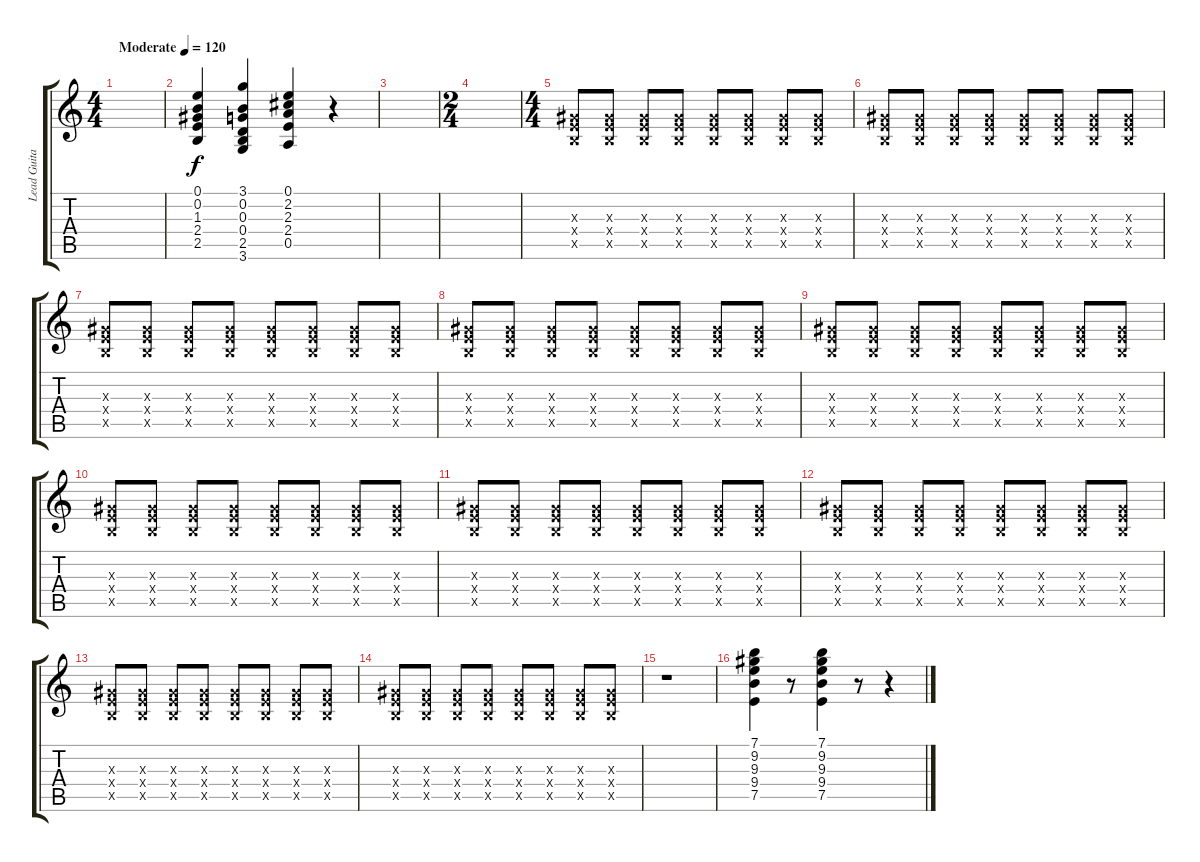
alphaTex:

\track ("Lead Guitar" "Lead Guita") {instrument overdrivenguitar}
\staff {score tabs}
\tuning (E4 B3 G3 D3 A2 E2) {hide}
\ts (4 4)
\tempo (120 "Moderate")
\clef g2
\ks c
|
(0.1 0.2 1.3 2.4 2.5).4 (3.1 0.2 0.3 0.4 2.5 3.6).4 (0.1 2.2 2.3 2.4 0.5).4 r.4 |
|
\ts (2 4)
|
\ts (4 4)
(1.3{x} 2.4{x} 2.5{x}).8 (1.3{x} 2.4{x} 2.5{x}).8 (1.3{x} 2.4{x} 2.5{x}).8 (1.3{x} 2.4{x} 2.5{x}).8 (1.3{x} 2.4{x} 2.5{x}).8 (1.3{x} 2.4{x} 2.5{x}).8 (1.3{x} 2.4{x} 2.5{x}).8 (1.3{x} 2.4{x} 2.5{x}).8 |
(1.3{x} 2.4{x} 2.5{x}).8 (1.3{x} 2.4{x} 2.5{x}).8 (1.3{x} 2.4{x} 2.5{x}).8 (1.3{x} 2.4{x} 2.5{x}).8 (1.3{x} 2.4{x} 2.5{x}).8 (1.3{x} 2.4{x} 2.5{x}).8 (1.3{x} 2.4{x} 2.5{x}).8 (1.3{x} 2.4{x} 2.5{x}).8 |
(1.3{x} 2.4{x} 2.5{x}).8 (1.3{x} 2.4{x} 2.5{x}).8 (1.3{x} 2.4{x} 2.5{x}).8 (1.3{x} 2.4{x} 2.5{x}).8 (1.3{x} 2.4{x} 2.5{x}).8 (1.3{x} 2.4{x} 2.5{x}).8 (1.3{x} 2.4{x} 2.5{x}).8 (1.3{x} 2.4{x} 2.5{x}).8 |
(1.3{x} 2.4{x} 2.5{x}).8 (1.3{x} 2.4{x} 2.5{x}).8 (1.3{x} 2.4{x} 2.5{x}).8 (1.3{x} 2.4{x} 2.5{x}).8 (1.3{x} 2.4{x} 2.5{x}).8 (1.3{x} 2.4{x} 2.5{x}).8 (1.3{x} 2.4{x} 2.5{x}).8 (1.3{x} 2.4{x} 2.5{x}).8 |
(1.3{x} 2.4{x} 2.5{x}).8 (1.3{x} 2.4{x} 2.5{x}).8 (1.3{x} 2.4{x} 2.5{x}).8 (1.3{x} 2.4{x} 2.5{x}).8 (1.3{x} 2.4{x} 2.5{x}).8 (1.3{x} 2.4{x} 2.5{x}).8 (1.3{x} 2.4{x} 2.5{x}).8 (1.3{x} 2.4{x} 2.5{x}).8 |
(1.3{x} 2.4{x} 2.5{x}).8 (1.3{x} 2.4{x} 2.5{x}).8 (1.3{x} 2.4{x} 2.5{x}).8 (1.3{x} 2.4{x} 2.5{x}).8 (1.3{x} 2.4{x} 2.5{x}).8 (1.3{x} 2.4{x} 2.5{x}).8 (1.3{x} 2.4{x} 2.5{x}).8 (1.3{x} 2.4{x} 2.5{x}).8 |
(1.3{x} 2.4{x} 2.5{x}).8 (1.3{x} 2.4{x} 2.5{x}).8 (1.3{x} 2.4{x} 2.5{x}).8 (1.3{x} 2.4{x} 2.5{x}).8 (1.3{x} 2.4{x} 2.5{x}).8 (1.3{x} 2.4{x} 2.5{x}).8 (1.3{x} 2.4{x} 2.5{x}).8 (1.3{x} 2.4{x} 2.5{x}).8 |
(1.3{x} 2.4{x} 2.5{x}).8 (1.3{x} 2.4{x} 2.5{x}).8 (1.3{x} 2.4{x} 2.5{x}).8 (1.3{x} 2.4{x} 2.5{x}).8 (1.3{x} 2.4{x} 2.5{x}).8 (1.3{x} 2.4{x} 2.5{x}).8 (1.3{x} 2.4{x} 2.5{x}).8 (1.3{x} 2.4{x} 2.5{x}).8 |
(1.3{x} 2.4{x} 2.5{x}).8 (1.3{x} 2.4{x} 2.5{x}).8 (1.3{x} 2.4{x} 2.5{x}).8 (1.3{x} 2.4{x} 2.5{x}).8 (1.3{x} 2.4{x} 2.5{x}).8 (1.3{x} 2.4{x} 2.5{x}).8 (1.3{x} 2.4{x} 2.5{x}).8 (1.3{x} 2.4{x} 2.5{x}).8 |
(1.3{x} 2.4{x} 2.5{x}).8 (1.3{x} 2.4{x} 2.5{x}).8 (1.3{x} 2.4{x} 2.5{x}).8 (1.3{x} 2.4{x} 2.5{x}).8 (1.3{x} 2.4{x} 2.5{x}).8 (1.3{x} 2.4{x} 2.5{x}).8 (1.3{x} 2.4{x} 2.5{x}).8 (1.3{x} 2.4{x} 2.5{x}).8 |
r.1 |
(7.1 9.2 9.3 9.4 7.5).4 r.8 (7.1 9.2 9.3 9.4 7.5).4 r.8 r.4
